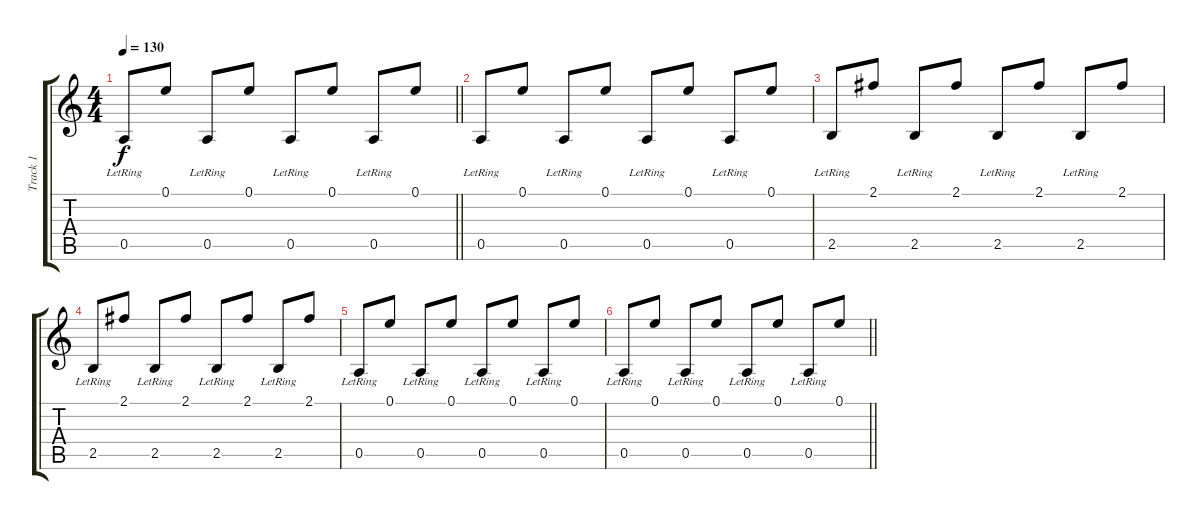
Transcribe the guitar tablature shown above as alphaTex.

\track ("Track 1" "Track 1") {instrument acousticguitarsteel}
\staff {score tabs}
\tuning (E4 B3 G3 D3 A2 E2) {hide}
\ts (4 4)
\tempo 130
\clef g2
\barLineRight lightlight
\ks c
0.5{lr}.8{dy f} 0.1.8 0.5{lr}.8 0.1.8 0.5{lr}.8 0.1.8 0.5{lr}.8 0.1.8 |
0.5{lr}.8 0.1.8 0.5{lr}.8 0.1.8 0.5{lr}.8 0.1.8 0.5{lr}.8 0.1.8 |
2.5{lr}.8 2.1.8 2.5{lr}.8 2.1.8 2.5{lr}.8 2.1.8 2.5{lr}.8 2.1.8 |
2.5{lr}.8 2.1.8 2.5{lr}.8 2.1.8 2.5{lr}.8 2.1.8 2.5{lr}.8 2.1.8 |
0.5{lr}.8 0.1.8 0.5{lr}.8 0.1.8 0.5{lr}.8 0.1.8 0.5{lr}.8 0.1.8 |
\barLineRight lightlight
0.5{lr}.8 0.1.8 0.5{lr}.8 0.1.8 0.5{lr}.8 0.1.8 0.5{lr}.8 0.1.8
